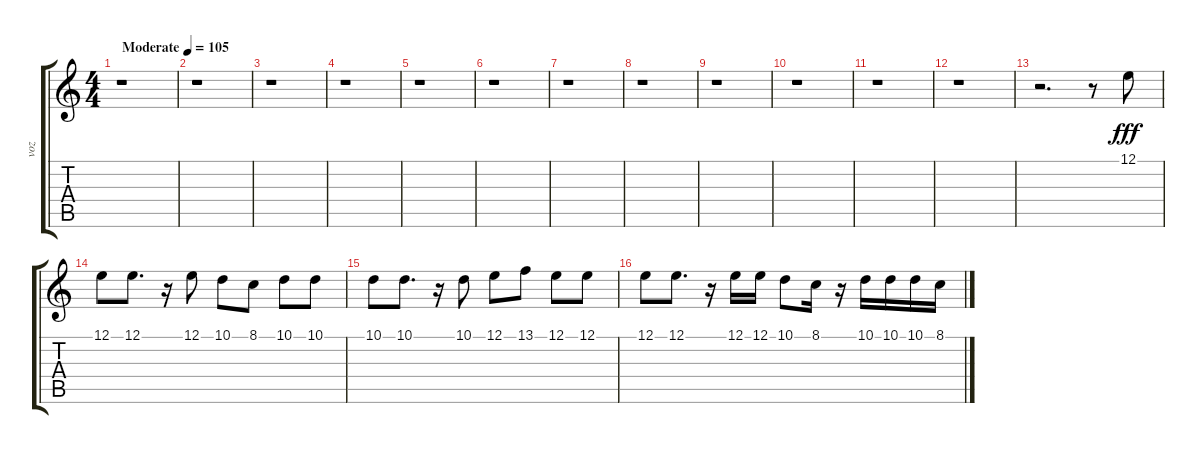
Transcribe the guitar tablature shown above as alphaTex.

\track ("voz" "voz") {instrument violin}
\staff {score tabs}
\tuning (E4 B3 G3 D3 A2 E2) {hide}
\ts (4 4)
\tempo (105 "Moderate")
\clef g2
\ks c
r.1{dy fff instrument violin} |
r.1 |
r.1 |
r.1 |
r.1 |
r.1 |
r.1 |
r.1 |
r.1 |
r.1 |
r.1 |
r.1 |
r.2{d} r.8 12.1.8 |
12.1.8 12.1.8{d} r.16 12.1.8 10.1.8 8.1.8 10.1.8 10.1.8 |
10.1.8 10.1.8{d} r.16 10.1.8 12.1.8 13.1.8 12.1.8 12.1.8 |
12.1.8 12.1.8{d} r.16 12.1.16 12.1.16 10.1.8 8.1.16 r.16 10.1.16 10.1.16 10.1.16 8.1.16
